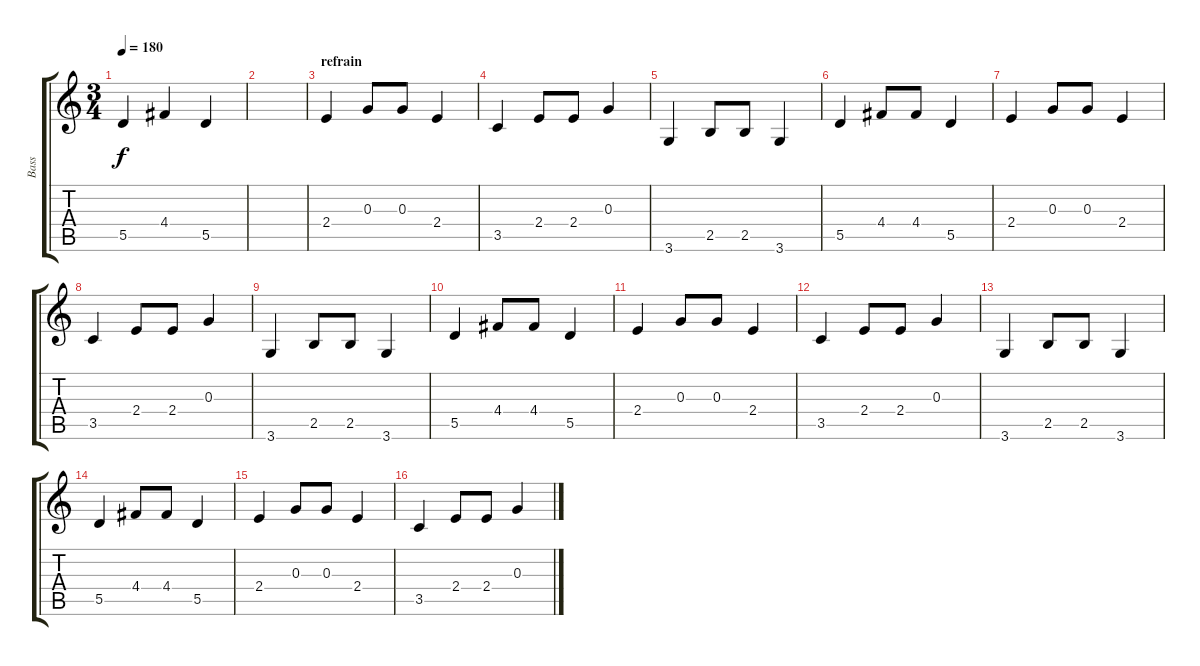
\track ("Bass" "Bass") {instrument synthbass2}
\staff {score tabs}
\tuning (E4 B3 G3 D3 A2 E2) {hide}
\ts (3 4)
\tempo 180
\clef g2
\ks c
5.5.4{dy f} 4.4.4 5.5.4 |
|
\section ("" "refrain")
2.4.4 0.3.8 0.3.8 2.4.4 |
3.5.4 2.4.8 2.4.8 0.3.4 |
3.6.4 2.5.8 2.5.8 3.6.4 |
5.5.4 4.4.8 4.4.8 5.5.4 |
2.4.4 0.3.8 0.3.8 2.4.4 |
3.5.4 2.4.8 2.4.8 0.3.4 |
3.6.4 2.5.8 2.5.8 3.6.4 |
5.5.4 4.4.8 4.4.8 5.5.4 |
2.4.4 0.3.8 0.3.8 2.4.4 |
3.5.4 2.4.8 2.4.8 0.3.4 |
3.6.4 2.5.8 2.5.8 3.6.4 |
5.5.4 4.4.8 4.4.8 5.5.4 |
2.4.4 0.3.8 0.3.8 2.4.4 |
3.5.4 2.4.8 2.4.8 0.3.4
